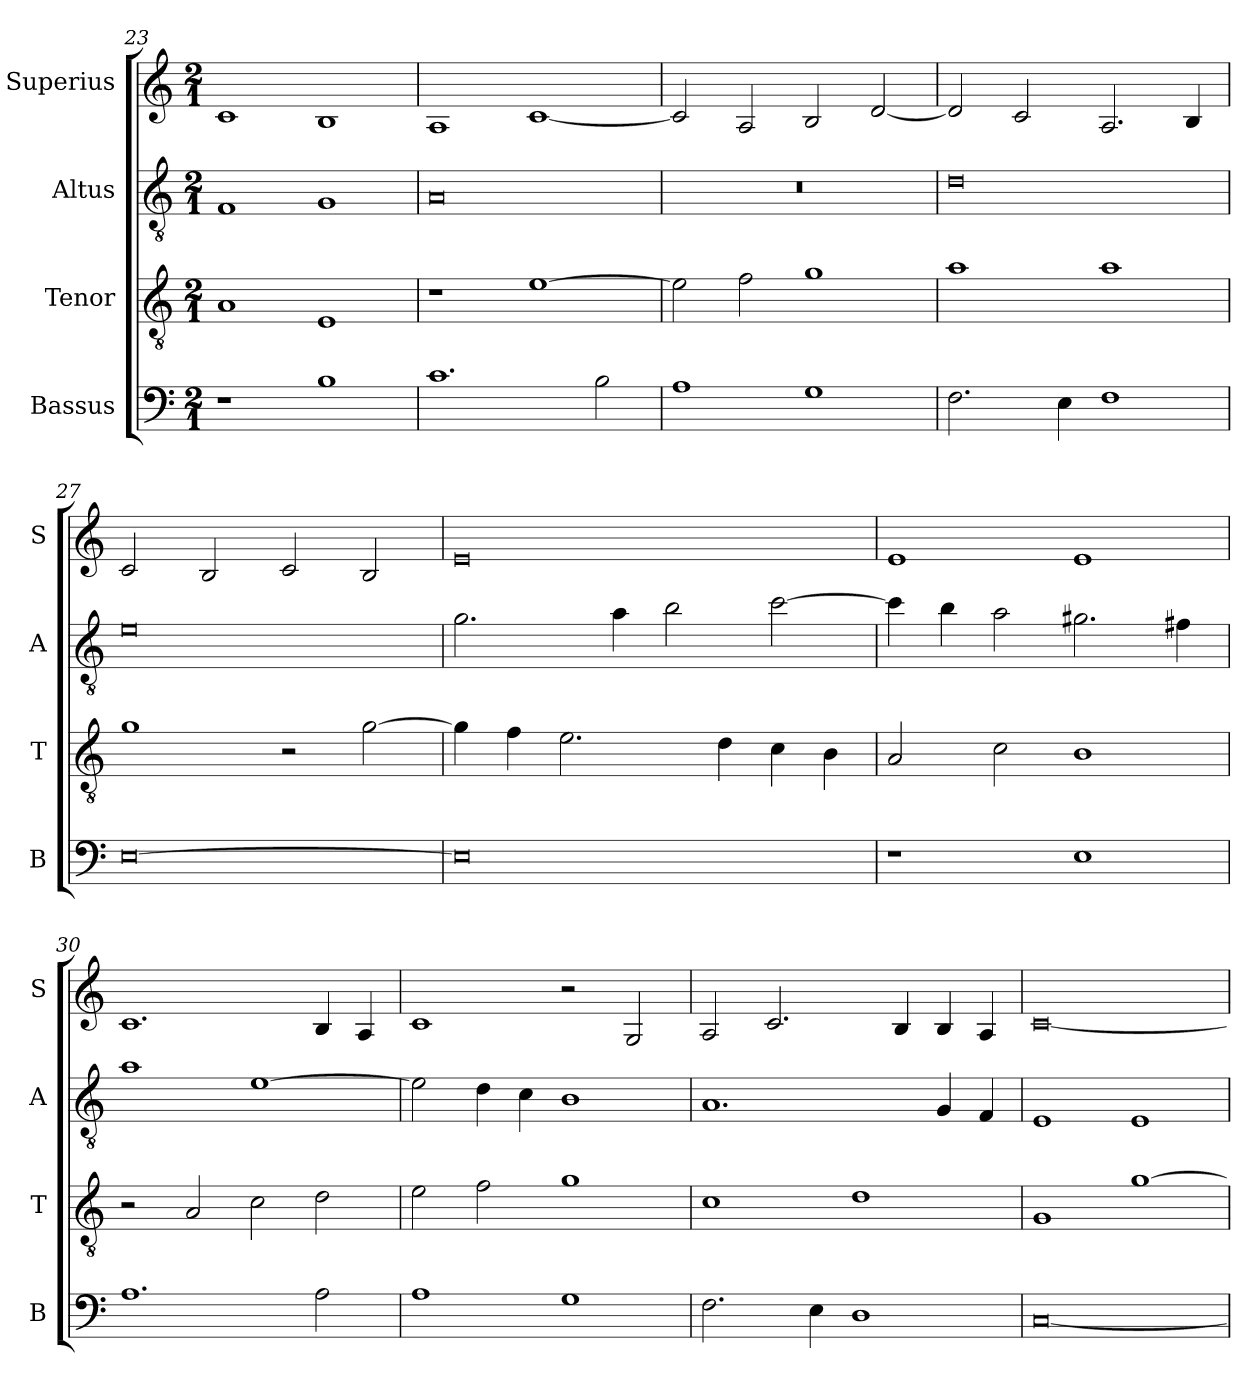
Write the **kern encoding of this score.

**kern	**kern	**kern	**kern
*part4	*part3	*part2	*part1
*staff4	*staff3	*staff2	*staff1
*I"Bassus	*I"Tenor	*I"Altus	*I"Superius
*I'B	*I'T	*I'A	*I'S
*clefF4	*clefGv2	*clefGv2	*clefG2
*k[]	*k[]	*k[]	*k[]
*M2/1	*M2/1	*M2/1	*M2/1
=23	=23	=23	=23
1r	1A	1F	1c
1B	1E	1G	1B
=24	=24	=24	=24
1.c	1r	0A	1A
.	[1e	.	[1c
2B\	.	.	.
=25	=25	=25	=25
1A	2e\]	0r	2c/]
.	2f\	.	2A/
1G	1g	.	2B/
.	.	.	[2d/
=26	=26	=26	=26
2.F\	1a	0d	2d/]
.	.	.	2c/
4E\	.	.	.
1F	1a	.	2.A/
.	.	.	4B/
=27	=27	=27	=27
[0E	1g	0e	2c/
.	.	.	2B/
.	2r	.	2c/
.	[2g\	.	2B/
=28	=28	=28	=28
0E]	4g\]	2.g\	0e
.	4f\	.	.
.	2.e\	.	.
.	.	4a\	.
.	.	2b\	.
.	4d\	.	.
.	4c\	[2cc\	.
.	4B\	.	.
=29	=29	=29	=29
1r	2A/	4cc\]	1e
.	.	4b\	.
.	2c\	2a\	.
1E	1B	2.g#X\	1e
.	.	4f#X\	.
=30	=30	=30	=30
1.A	2r	1a	1.c
.	2A/	.	.
.	2c\	[1e	.
2A\	2d\	.	4B/
.	.	.	4A/
=31	=31	=31	=31
1A	2e\	2e\]	1c
.	2f\	4d\	.
.	.	4c\	.
1G	1g	1B	2r
.	.	.	2G/
=32	=32	=32	=32
2.F\	1c	1.A	2A/
.	.	.	2.c/
4E\	.	.	.
1D	1d	.	.
.	.	.	4B/
.	.	4G/	4B/
.	.	4F/	4A/
=33	=33	=33	=33
[0C	1G	1E	[0c
.	[1g	1E	.
=	=	=	=
*-	*-	*-	*-
